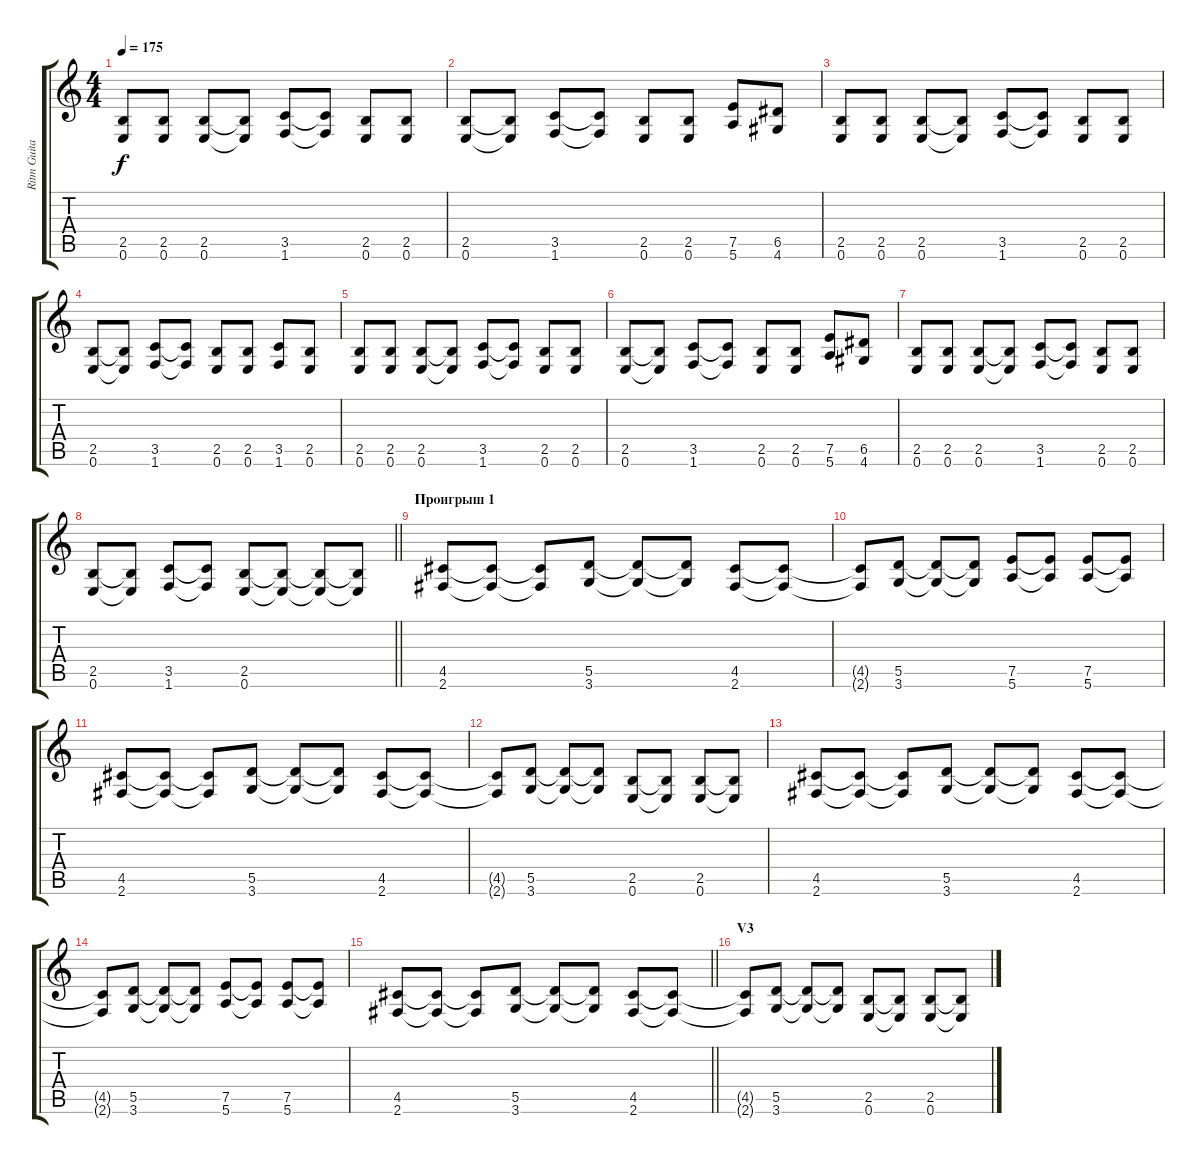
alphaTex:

\track ("Ritm Guitar (Serg)" "Ritm Guita") {instrument distortionguitar}
\staff {score tabs}
\tuning (E4 B3 G3 D3 A2 E2) {hide}
\ts (4 4)
\tempo 175
\clef g2
\ks c
(2.5 0.6).8{dy f} (2.5 0.6).8 (2.5 0.6).8 (2.5{t} 0.6{t}).8 (3.5 1.6).8 (3.5{t} 1.6{t}).8 (2.5 0.6).8 (2.5 0.6).8 |
(2.5 0.6).8 (2.5{t} 0.6{t}).8 (3.5 1.6).8 (3.5{t} 1.6{t}).8 (2.5 0.6).8 (2.5 0.6).8 (7.5 5.6).8 (6.5 4.6).8 |
(2.5 0.6).8 (2.5 0.6).8 (2.5 0.6).8 (2.5{t} 0.6{t}).8 (3.5 1.6).8 (3.5{t} 1.6{t}).8 (2.5 0.6).8 (2.5 0.6).8 |
(2.5 0.6).8 (2.5{t} 0.6{t}).8 (3.5 1.6).8 (3.5{t} 1.6{t}).8 (2.5 0.6).8 (2.5 0.6).8 (3.5 1.6).8 (2.5 0.6).8 |
(2.5 0.6).8 (2.5 0.6).8 (2.5 0.6).8 (2.5{t} 0.6{t}).8 (3.5 1.6).8 (3.5{t} 1.6{t}).8 (2.5 0.6).8 (2.5 0.6).8 |
(2.5 0.6).8 (2.5{t} 0.6{t}).8 (3.5 1.6).8 (3.5{t} 1.6{t}).8 (2.5 0.6).8 (2.5 0.6).8 (7.5 5.6).8 (6.5 4.6).8 |
(2.5 0.6).8 (2.5 0.6).8 (2.5 0.6).8 (2.5{t} 0.6{t}).8 (3.5 1.6).8 (3.5{t} 1.6{t}).8 (2.5 0.6).8 (2.5 0.6).8 |
\barLineRight lightlight
(2.5 0.6).8 (2.5{t} 0.6{t}).8 (3.5 1.6).8 (3.5{t} 1.6{t}).8 (2.5 0.6).8 (2.5{t} 0.6{t}).8 (2.5{t} 0.6{t}).8 (2.5{t} 0.6{t}).8 |
\section ("" "Проигрыш 1")
(4.5 2.6).8 (4.5{t} 2.6{t}).8 (4.5{t} 2.6{t}).8 (5.5 3.6).8 (5.5{t} 3.6{t}).8 (5.5{t} 3.6{t}).8 (4.5 2.6).8 (4.5{t} 2.6{t}).8 |
(4.5{t} 2.6{t}).8 (5.5 3.6).8 (5.5{t} 3.6{t}).8 (5.5{t} 3.6{t}).8 (7.5 5.6).8 (7.5{t} 5.6{t}).8 (7.5 5.6).8 (7.5{t} 5.6{t}).8 |
(4.5 2.6).8 (4.5{t} 2.6{t}).8 (4.5{t} 2.6{t}).8 (5.5 3.6).8 (5.5{t} 3.6{t}).8 (5.5{t} 3.6{t}).8 (4.5 2.6).8 (4.5{t} 2.6{t}).8 |
(4.5{t} 2.6{t}).8 (5.5 3.6).8 (5.5{t} 3.6{t}).8 (5.5{t} 3.6{t}).8 (2.5 0.6).8 (2.5{t} 0.6{t}).8 (2.5 0.6).8 (2.5{t} 0.6{t}).8 |
(4.5 2.6).8 (4.5{t} 2.6{t}).8 (4.5{t} 2.6{t}).8 (5.5 3.6).8 (5.5{t} 3.6{t}).8 (5.5{t} 3.6{t}).8 (4.5 2.6).8 (4.5{t} 2.6{t}).8 |
(4.5{t} 2.6{t}).8 (5.5 3.6).8 (5.5{t} 3.6{t}).8 (5.5{t} 3.6{t}).8 (7.5 5.6).8 (7.5{t} 5.6{t}).8 (7.5 5.6).8 (7.5{t} 5.6{t}).8 |
\barLineRight lightlight
(4.5 2.6).8 (4.5{t} 2.6{t}).8 (4.5{t} 2.6{t}).8 (5.5 3.6).8 (5.5{t} 3.6{t}).8 (5.5{t} 3.6{t}).8 (4.5 2.6).8 (4.5{t} 2.6{t}).8 |
\section ("" "V3")
(4.5{t} 2.6{t}).8 (5.5 3.6).8 (5.5{t} 3.6{t}).8 (5.5{t} 3.6{t}).8 (2.5 0.6).8 (2.5{t} 0.6{t}).8 (2.5 0.6).8 (2.5{t} 0.6{t}).8
